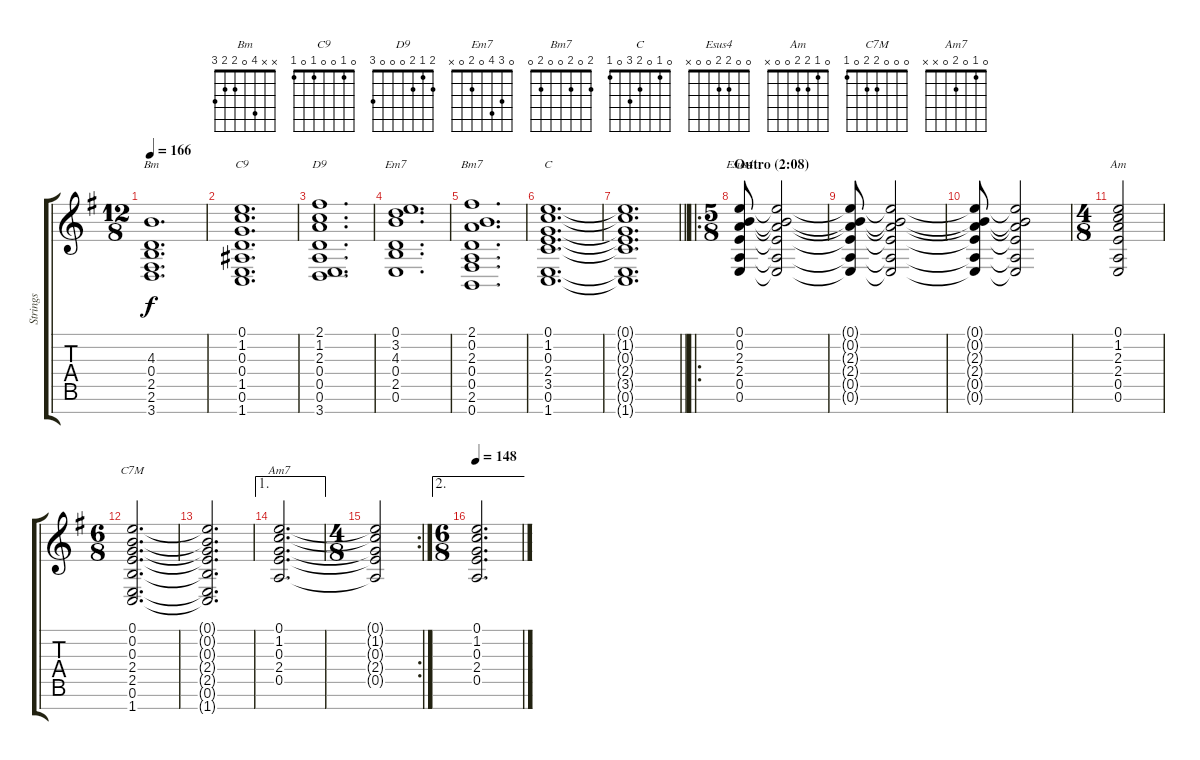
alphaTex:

\track ("Strings" "Strings") {instrument stringensemble1}
\staff {score tabs}
\tuning (E5 B4 G4 D4 A3 E3 B2) {hide}
\chord ("Bm" x x 4 0 2 2 3)
\chord ("C9" 0 1 0 0 1 0 1)
\chord ("D9" 2 1 2 0 0 0 3)
\chord ("Em7" 0 3 4 0 2 0 x)
\chord ("Bm7" 2 0 2 0 0 2 0)
\chord ("C" 0 1 0 2 3 0 1)
\chord ("Esus4" 0 0 2 2 0 0 x)
\chord ("Am" 0 1 2 2 0 0 x)
\chord ("C7M" 0 0 0 2 2 0 1)
\chord ("Am7" 0 1 0 2 0 x x)
\ts (12 8)
\tempo 166
\clef g2
\ks g
(4.3 0.4 2.5 2.6 3.7).1{d ch "Bm" dy f} |
(0.1 1.2 0.3 0.4 1.5 0.6 1.7).1{d ch "C9"} |
(2.1 1.2 2.3 0.4 0.5 0.6 3.7).1{d ch "D9"} |
(0.1 3.2 4.3 0.4 2.5 0.6).1{d ch "Em7"} |
(2.1 0.2 2.3 0.4 0.5 2.6 0.7).1{d ch "Bm7"} |
(0.1 1.2 0.3 2.4 3.5 0.6 1.7).1{d ch "C"} |
\barLineRight lightlight
(0.1{t} 1.2{t} 0.3{t} 2.4{t} 3.5{t} 0.6{t} 1.7{t}).1{d} |
\ro
\ts (5 8)
\section ("" "Outro (2:08)")
(0.1 0.2 2.3 2.4 0.5 0.6).8{ch "Esus4"} (0.1{t} 0.2{t} 2.3{t} 2.4{t} 0.5{t} 0.6{t}).2 |
(0.1{t} 0.2{t} 2.3{t} 2.4{t} 0.5{t} 0.6{t}).8 (0.1{t} 0.2{t} 2.3{t} 2.4{t} 0.5{t} 0.6{t}).2 |
(0.1{t} 0.2{t} 2.3{t} 2.4{t} 0.5{t} 0.6{t}).8 (0.1{t} 0.2{t} 2.3{t} 2.4{t} 0.5{t} 0.6{t}).2 |
\ts (4 8)
(0.1 1.2 2.3 2.4 0.5 0.6).2{ch "Am"} |
\ts (6 8)
(0.1 0.2 0.3 2.4 2.5 0.6 1.7).2{d ch "C7M"} |
(0.1{t} 0.2{t} 0.3{t} 2.4{t} 2.5{t} 0.6{t} 1.7{t}).2{d} |
\ae 1
(0.1 1.2 0.3 2.4 0.5).2{d ch "Am7"} |
\rc 2
\ts (4 8)
(0.1{t} 1.2{t} 0.3{t} 2.4{t} 0.5{t}).2 |
\ae 2
\ts (6 8)
\tempo 148
(0.1 1.2 0.3 2.4 0.5).2{d}
